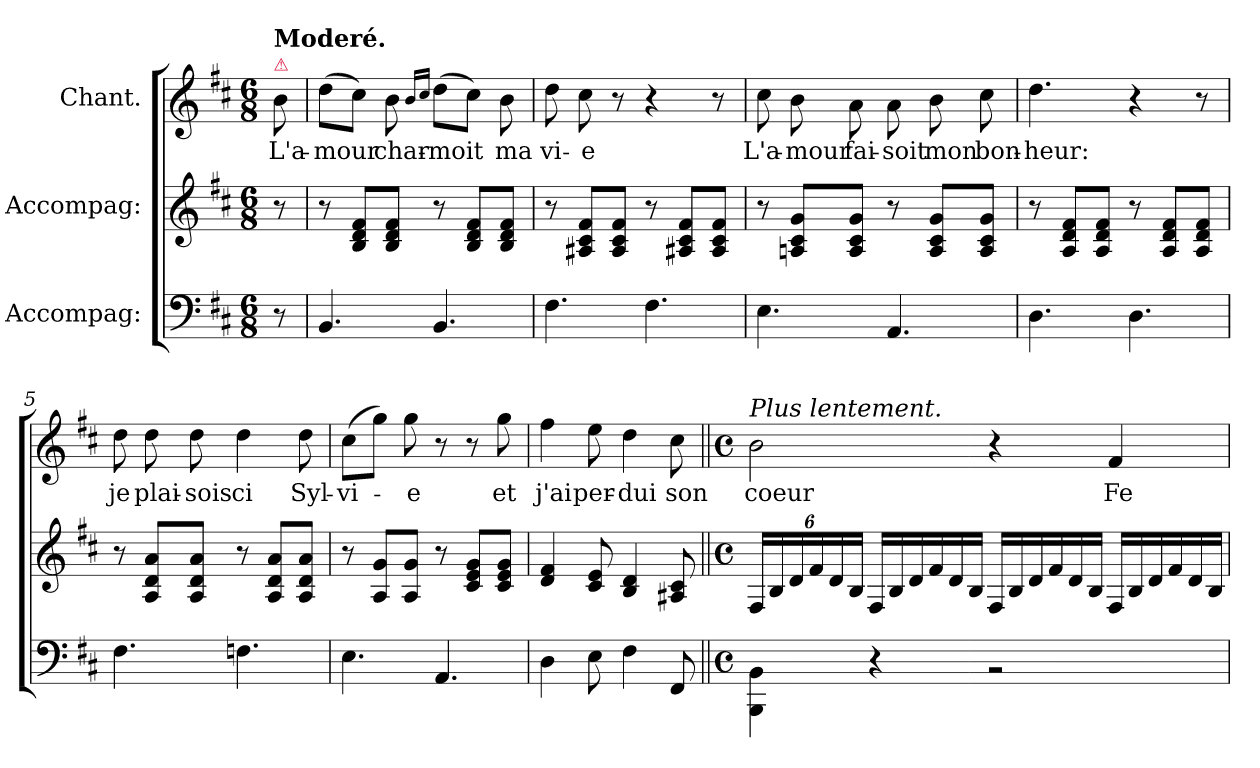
**kern	**kern	**kern	**text
*part3	*part2	*part1	*part1
*staff3	*staff2	*staff1	*staff1
*I"Accompag:	*I"Accompag:	*I"Chant.	*
*clefF4	*clefG2	*clefG2	*
*k[f#c#]	*k[f#c#]	*k[f#c#]	*
*b:	*b:	*b:	*
*M6/8	*M6/8	*M6/8	*
=	=	=	=
!	!	!LO:TX:a:color=crimson:t=⚠	!
!	!	!LO:TX:a:B:t=Moderé.	!
8r	8r	8b\	L'a-
=1	=1	=1	=1
4.BB/	8r	(8dd\L	-mour
.	8B/ 8d/ 8f#/L	8cc#\J)	.
.	8B/ 8d/ 8f#/J	8b\	char-
.	.	16qqb/LL	.
.	.	16qqcc#/JJ	.
4.BB/	8r	(8dd\L	-moit
.	8B/ 8d/ 8f#/L	8cc#\J)	.
.	8B/ 8d/ 8f#/J	8b\	ma
=2	=2	=2	=2
4.F#\	8r	8dd\	vi-
.	8A#X/ 8c#/ 8f#/L	8cc#\	-e
.	8A#/ 8c#/ 8f#/J	8r	.
4.F#\	8r	4r	.
.	8A#X/ 8c#/ 8f#/L	.	.
.	8A#/ 8c#/ 8f#/J	8r	.
=3	=3	=3	=3
4.E\	8r	8cc#\	L'a-
.	8An/ 8c#/ 8g/L	8b\	-mour
.	8A/ 8c#/ 8g/J	8a\	fai-
4.AA/	8r	8a\	-soit
.	8A/ 8c#/ 8g/L	8b\	mon
.	8A/ 8c#/ 8g/J	8cc#\	bon-
=4	=4	=4	=4
4.D\	8r	4.dd\	-heur:
.	8A/ 8d/ 8f#/L	.	.
.	8A/ 8d/ 8f#/J	.	.
4.D\	8r	4r	.
.	8A/ 8d/ 8f#/L	.	.
.	8A/ 8d/ 8f#/J	8r	.
=5	=5	=5	=5
4.F#\	8r	8dd\	je
.	8A/ 8d/ 8a/L	8dd\	plai-
.	8A/ 8d/ 8a/J	8dd\	-sois
4.Fn\	8r	4dd\	ci
.	8A/ 8d/ 8a/L	.	.
.	8A/ 8d/ 8a/J	8dd\	Syl-
=6	=6	=6	=6
4.E\	8r	(8cc#\L	-vi-
.	8A/ 8g/L	8gg\J)	.
.	8A/ 8g/J	8gg\	-e
4.AA/	8r	8r	.
.	8c#/ 8e/ 8g/L	8r	.
.	8c#/ 8e/ 8g/J	8gg\	et
=7	=7	=7	=7
4D\	4d/ 4f#/	4ff#\	j'ai
8E\	8c#/ 8e/	8ee\	per-
4F#\	4B/ 4d/	4dd\	-dui
8FF#/	8A#X/ 8c#/	8cc#\	son
=8||	=8||	=8||	=8||
*M4/4	*M4/4	*M4/4	*
*met(c)	*met(c)	*met(c)	*
!	!	!LO:TX:a:i:t=Plus lentement.	!
4BBB\ 4BB\	24F#/LL	2b\	coeur
.	24B/	.	.
.	24d/	.	.
.	24f#/	.	.
.	24d/	.	.
.	24B/JJ	.	.
*	*Xtuplet	*	*
4r	24F#/LL	.	.
.	24B/	.	.
.	24d/	.	.
.	24f#/	.	.
.	24d/	.	.
.	24B/JJ	.	.
2rBB	24F#/LL	4r	.
.	24B/	.	.
.	24d/	.	.
.	24f#/	.	.
.	24d/	.	.
.	24B/JJ	.	.
.	24F#/LL	4f#/	Fe-
.	24B/	.	.
.	24d/	.	.
.	24f#/	.	.
.	24d/	.	.
.	24B/JJ	.	.
=	=	=	=
*-	*-	*-	*-
